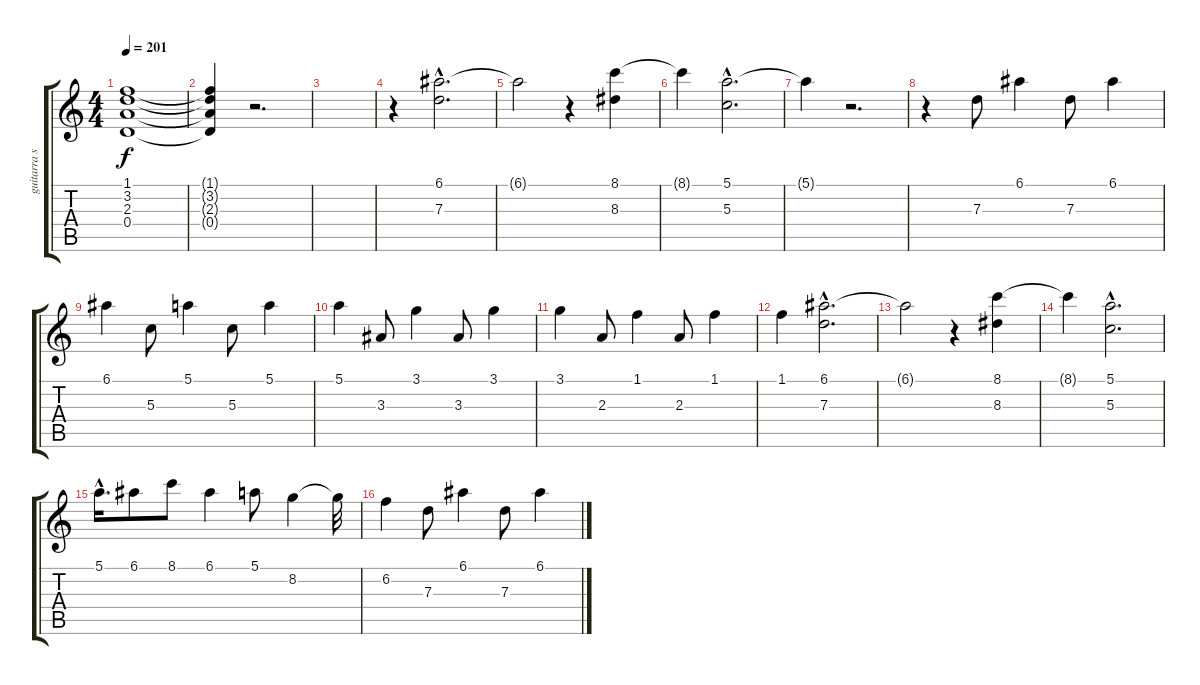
\track ("guitarra solo" "guitarra s") {instrument acousticguitarsteel}
\staff {score tabs}
\tuning (E4 B3 G3 D3 A2 E2) {hide}
\ts (4 4)
\tempo 201
\clef g2
\ks c
(1.1{t} 3.2{t} 2.3{t} 0.4{t}).1{dy f} |
(1.1{t} 3.2{t} 2.3{t} 0.4{t}).4 r.2{d} |
|
r.4 (6.1{hac} 7.3{hac}).2{d volume 11} |
6.1{t}.2 r.4 (8.1 8.3).4 |
8.1{t}.4 (5.1{hac} 5.3{hac}).2{d} |
5.1{t}.4 r.2{d} |
r.4 7.3.8 6.1.4 7.3.8 6.1.4 |
6.1.4 5.3.8 5.1.4 5.3.8 5.1.4 |
5.1.4 3.3.8 3.1.4 3.3.8 3.1.4 |
3.1.4 2.3.8 1.1.4 2.3.8 1.1.4 |
1.1.4 (6.1{hac} 7.3{hac}).2{d} |
6.1{t}.2 r.4 (8.1 8.3).4 |
8.1{t}.4 (5.1{hac} 5.3{hac}).2{d} |
5.1{hac}.16{d} 6.1.8 8.1.8 6.1.4 5.1.8 8.2.4 8.2{t}.32 |
6.2.4 7.3.8 6.1.4 7.3.8 6.1.4
